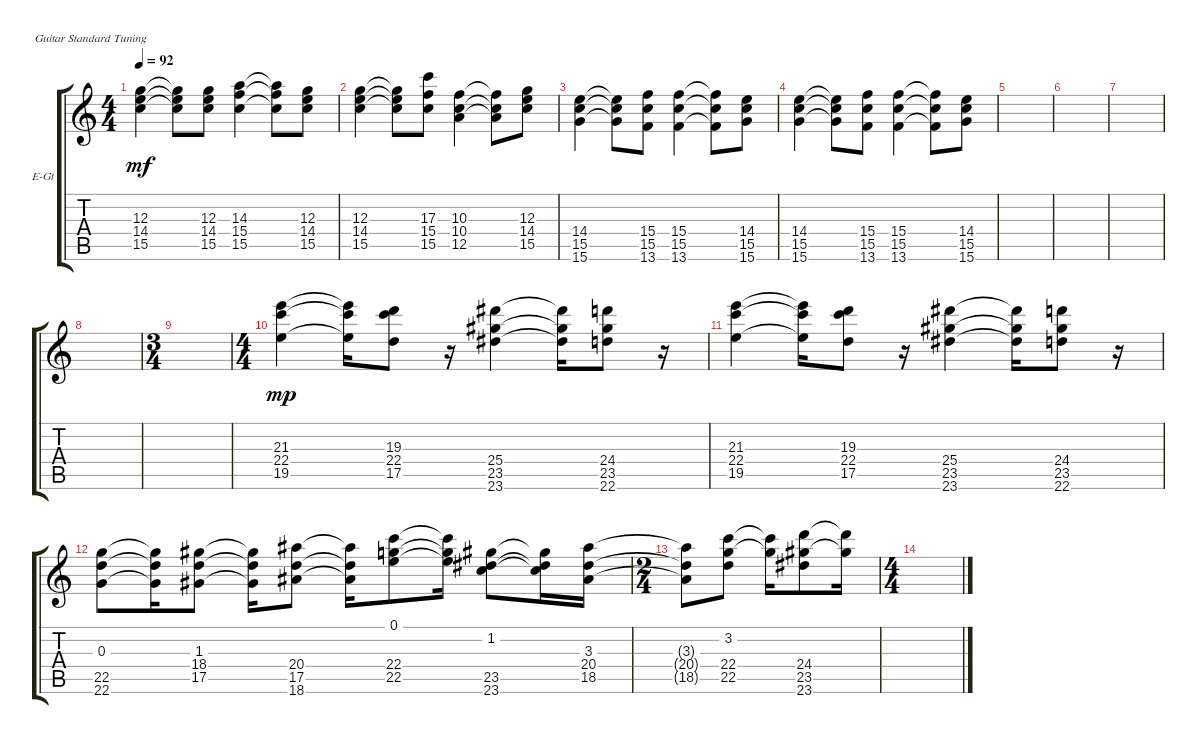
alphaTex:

\defaultSystemsLayout 4
\bracketExtendMode groupsimilarinstruments
\firstSystemTrackNameOrientation horizontal
\otherSystemsTrackNameOrientation horizontal
\track ("Organ (LH)" "E-Gt") {instrument electricguitarclean}
\staff {score tabs}
\tuning (E4 B3 G3 D3 A2 E2)
\ts (4 4)
\tempo 92
\clef g2
\ks c
(12.3 14.4 15.5).4{dy mf} (12.3{t} 14.4{t} 15.5{t}).8 (12.3 14.4 15.5).8 (14.3 15.4 15.5).4 (14.3{t} 15.4{t} 15.5{t}).8 (12.3 14.4 15.5).8 |
(15.5 14.4 12.3).4 (15.5{t} 14.4{t} 12.3{t}).8 (17.3 15.4 15.5).8 (10.3 10.4 12.5).4 (12.5{t} 10.4{t} 10.3{t}).8 (12.3 14.4 15.5).8 |
(15.5 14.4 15.6).4 (15.6{t} 15.5{t} 14.4{t}).8 (15.4 15.5 13.6).8 (13.6 15.5 15.4).4 (13.6{t} 15.5{t} 15.4{t}).8 (15.6 15.5 14.4).8 |
(14.4 15.5 15.6).4 (15.6{t} 15.5{t} 14.4{t}).8 (15.4 15.5 13.6).8 (13.6 15.5 15.4).4 (15.4{t} 15.5{t} 13.6{t}).8 (15.6 15.5 14.4).8 |
|
|
|
|
\ts (3 4)
|
\ts (4 4)
(21.3 22.4 19.5).4{dy mp} (21.3{t} 19.5{t} 22.4{t}).16 (19.3 17.5 22.4).8 r.16 (25.4 23.5 23.6).4 (25.4{t} 23.5{t} 23.6{t}).16 (24.4 22.6 23.5).8 r.16 |
(21.3 19.5 22.4).4 (21.3{t} 22.4{t} 19.5{t}).16 (19.3 17.5 22.4).8 r.16 (25.4 23.5 23.6).4 (25.4{t} 23.6{t} 23.5{t}).16 (24.4 23.5 22.6).8 r.16 |
(22.5 22.6 0.3).8 (22.5{t} 22.6{t} 0.3{t}).16 (18.4 17.5 1.3).8 (18.4{t} 17.5{t} 1.3{t}).16 (20.4 17.5 18.6).8 (20.4{t} 18.6{t} 17.5{t}).16 (22.4 22.5 0.1).8 (22.4{t} 0.1{t} 22.5{t}).16 (23.5 23.6 1.2).8 (23.5{t} 1.2{t} 23.6{t}).16 (20.4 18.5 3.3).16 |
\ts (2 4)
(20.4{t} 18.5{t} 3.3{t}).8 (22.4 22.5 3.2).8 (22.4{t} 22.5{t}).16 (24.4 23.5 23.6).8 (24.4{t} 23.5{t}).16 |
\ts (4 4)
